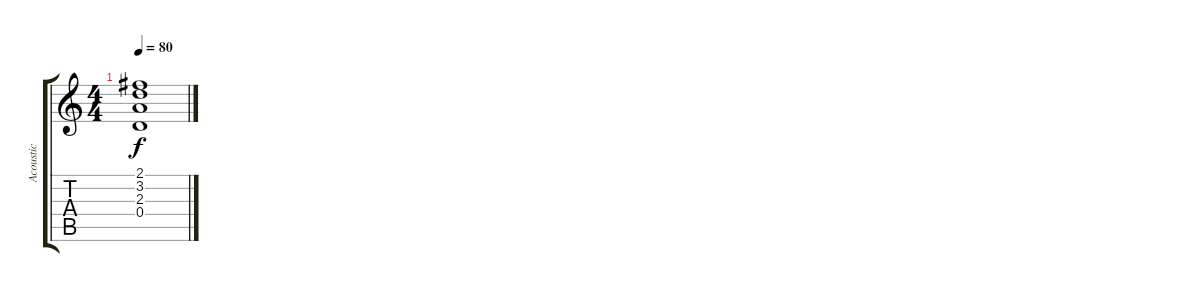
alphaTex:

\track ("Acoustic" "Acoustic") {instrument acousticguitarsteel}
\staff {score tabs}
\tuning (E4 B3 G3 D3 A2 E2) {hide}
\ts (4 4)
\tempo 80
\clef g2
\ks c
(2.1{t} 3.2{t} 2.3{t} 0.4{t}).1{dy f}
